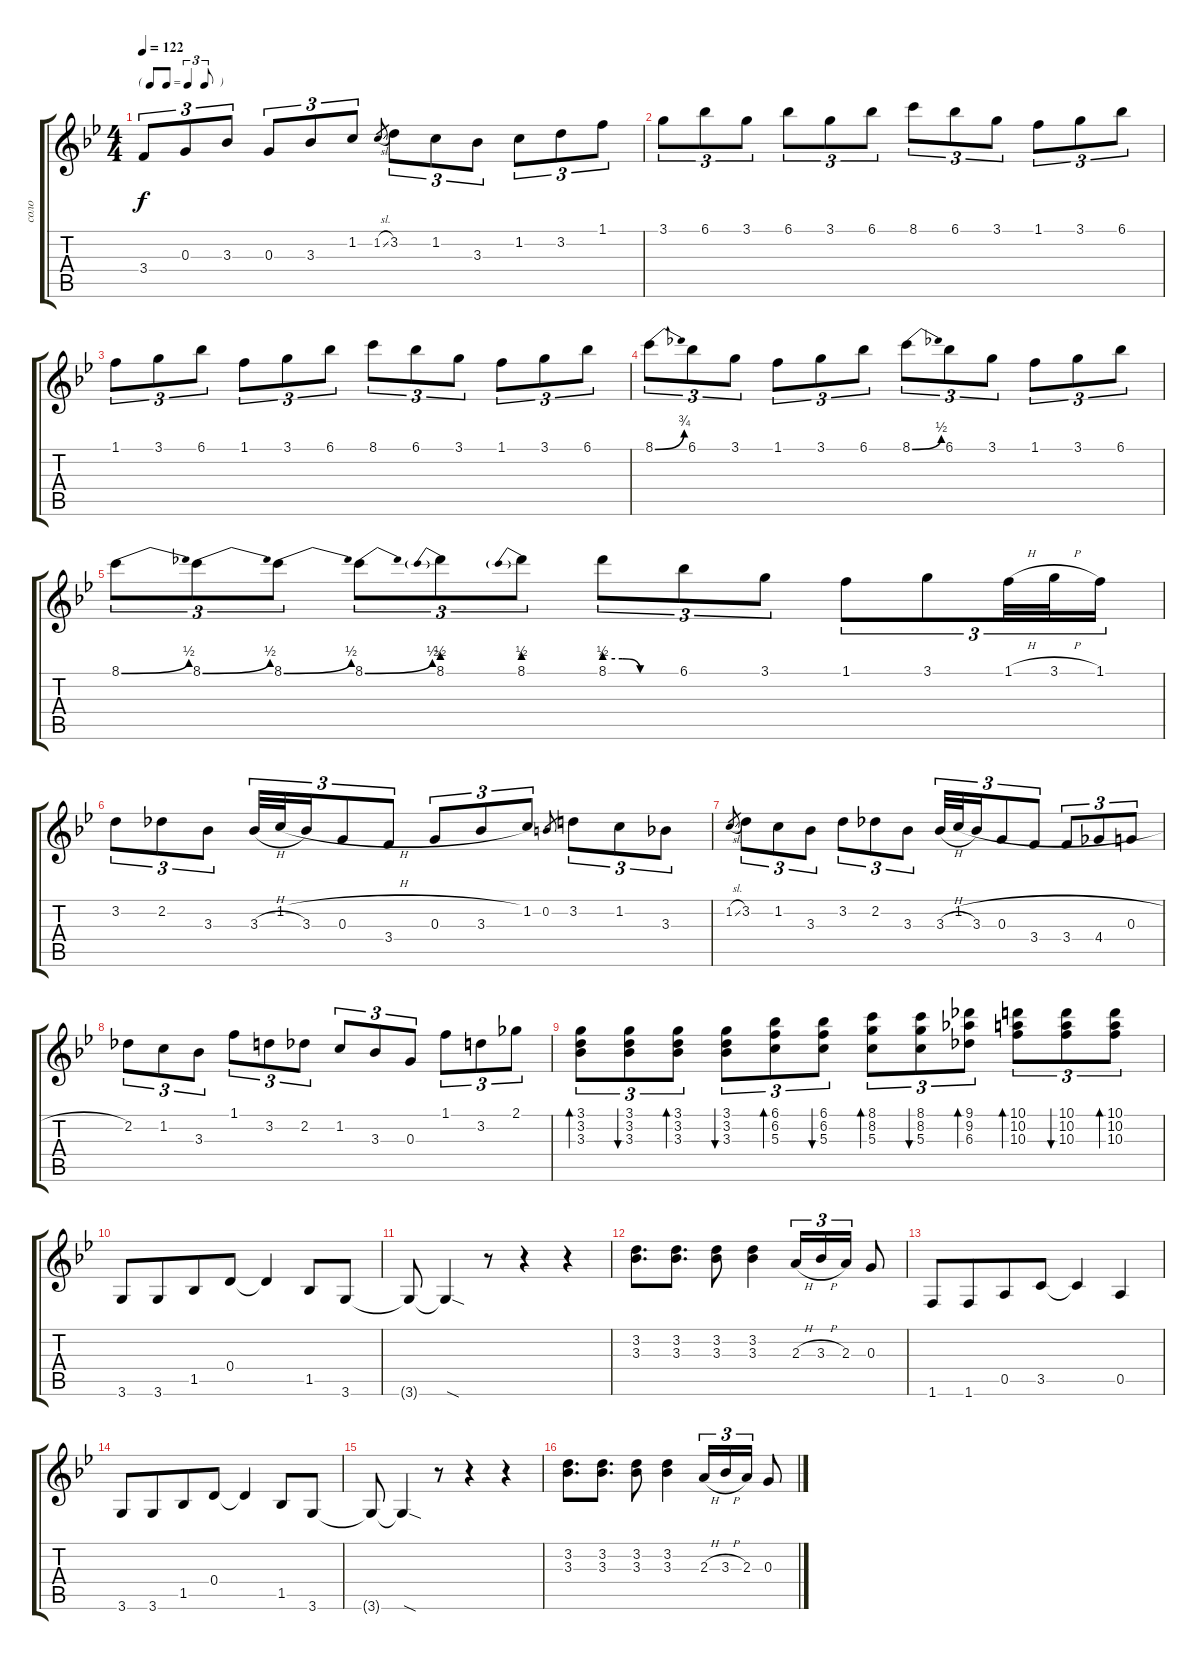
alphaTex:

\track ("соло" "соло") {instrument overdrivenguitar}
\staff {score tabs}
\tuning (E4 B3 G3 D3 A2 E2) {hide}
\ts (4 4)
\tf triplet8th
\tempo 122
\clef g2
\ks gminor
3.4.8{tu (3 2) dy f} 0.3.8{tu (3 2)} 3.3.8{tu (3 2)} 0.3.8{tu (3 2)} 3.3.8{tu (3 2)} 1.2.8{tu (3 2)} 1.2{sl}.8{gr} 3.2.8{tu (3 2)} 1.2.8{tu (3 2)} 3.3.8{tu (3 2)} 1.2.8{tu (3 2)} 3.2.8{tu (3 2)} 1.1.8{tu (3 2)} |
3.1.8{tu (3 2)} 6.1.8{tu (3 2)} 3.1.8{tu (3 2)} 6.1.8{tu (3 2)} 3.1.8{tu (3 2)} 6.1.8{tu (3 2)} 8.1.8{tu (3 2)} 6.1.8{tu (3 2)} 3.1.8{tu (3 2)} 1.1.8{tu (3 2)} 3.1.8{tu (3 2)} 6.1.8{tu (3 2)} |
1.1.8{tu (3 2)} 3.1.8{tu (3 2)} 6.1.8{tu (3 2)} 1.1.8{tu (3 2)} 3.1.8{tu (3 2)} 6.1.8{tu (3 2)} 8.1.8{tu (3 2)} 6.1.8{tu (3 2)} 3.1.8{tu (3 2)} 1.1.8{tu (3 2)} 3.1.8{tu (3 2)} 6.1.8{tu (3 2)} |
8.1{be (bend 0 0 60 3)}.8{tu (3 2)} 6.1.8{tu (3 2)} 3.1.8{tu (3 2)} 1.1.8{tu (3 2)} 3.1.8{tu (3 2)} 6.1.8{tu (3 2)} 8.1{be (bend 0 0 60 2)}.8{tu (3 2)} 6.1.8{tu (3 2)} 3.1.8{tu (3 2)} 1.1.8{tu (3 2)} 3.1.8{tu (3 2)} 6.1.8{tu (3 2)} |
8.1{be (bend 0 0 60 2)}.8{tu (3 2)} 8.1{be (bend 0 0 60 2)}.8{tu (3 2)} 8.1{be (bend 0 0 60 2)}.8{tu (3 2)} 8.1{be (bend 0 0 60 2)}.8{tu (3 2)} 8.1{be (prebend 0 2 60 2)}.8{tu (3 2)} 8.1{be (prebend 0 2 60 2)}.8{tu (3 2)} 8.1{be (custom 0 2 15 2 30 0 60 0)}.8{tu (3 2)} 6.1.8{tu (3 2)} 3.1.8{tu (3 2)} 1.1.8{tu (3 2)} 3.1.8{tu (3 2)} 1.1{h}.32{tu (3 2)} 3.1{h}.32{tu (3 2)} 1.1.16{tu (3 2)} |
3.2.8{tu (3 2)} 2.2.8{tu (3 2)} 3.3.8{tu (3 2)} 3.3{h}.32{tu (3 2)} 1.2{h}.32{tu (3 2)} 3.3.16{tu (3 2)} 0.3.8{tu (3 2)} 3.4.8{tu (3 2)} 0.3.8{tu (3 2)} 3.3.8{tu (3 2)} 1.2.8{tu (3 2)} 0.2.8{gr} 3.2.8{tu (3 2)} 1.2.8{tu (3 2)} 3.3.8{tu (3 2)} |
1.2{sl}.8{gr} 3.2.8{tu (3 2)} 1.2.8{tu (3 2)} 3.3.8{tu (3 2)} 3.2.8{tu (3 2)} 2.2.8{tu (3 2)} 3.3.8{tu (3 2)} 3.3{h}.32{tu (3 2)} 1.2{h}.32{tu (3 2)} 3.3.16{tu (3 2)} 0.3.8{tu (3 2)} 3.4.8{tu (3 2)} 3.4.8{tu (3 2)} 4.4.8{tu (3 2)} 0.3.8{tu (3 2)} |
2.2.8{tu (3 2)} 1.2.8{tu (3 2)} 3.3.8{tu (3 2)} 1.1.8{tu (3 2)} 3.2.8{tu (3 2)} 2.2.8{tu (3 2)} 1.2.8{tu (3 2)} 3.3.8{tu (3 2)} 0.3.8{tu (3 2)} 1.1.8{tu (3 2)} 3.2.8{tu (3 2)} 2.1.8{tu (3 2)} |
(3.1 3.2 3.3).8{tu (3 2) bd 120} (3.1 3.2 3.3).8{tu (3 2) bu 120} (3.1 3.2 3.3).8{tu (3 2) bd 120} (3.1 3.2 3.3).8{tu (3 2) bu 120} (6.1 6.2 5.3).8{tu (3 2) bd 60} (6.1 6.2 5.3).8{tu (3 2) bu 60} (8.1 8.2 5.3).8{tu (3 2) bd 60} (8.1 8.2 5.3).8{tu (3 2) bu 60} (9.1 9.2 6.3).8{tu (3 2) bd 60} (10.1 10.2 10.3).8{tu (3 2) bd 60} (10.1 10.2 10.3).8{tu (3 2) bu 60} (10.1 10.2 10.3).8{tu (3 2) bd 60} |
3.6.8 3.6.8{beam merge} 1.5.8 0.4.8 0.4{t}.4 1.5.8 3.6.8 |
3.6{t}.8 3.6{sod t}.4 r.8 r.4 r.4 |
(3.2 3.3).8{d} (3.2 3.3).8{d} (3.2 3.3).8 (3.2 3.3).4 2.3{h}.16{tu (3 2)} 3.3{h}.16{tu (3 2)} 2.3.16{tu (3 2)} 0.3.8 |
1.6.8 1.6.8{beam merge} 0.5.8 3.5.8 3.5{t}.4 0.5.4 |
3.6.8 3.6.8{beam merge} 1.5.8 0.4.8 0.4{t}.4 1.5.8 3.6.8 |
3.6{t}.8 3.6{sod t}.4 r.8 r.4 r.4 |
(3.2 3.3).8{d} (3.2 3.3).8{d} (3.2 3.3).8 (3.2 3.3).4 2.3{h}.16{tu (3 2)} 3.3{h}.16{tu (3 2)} 2.3.16{tu (3 2)} 0.3.8
